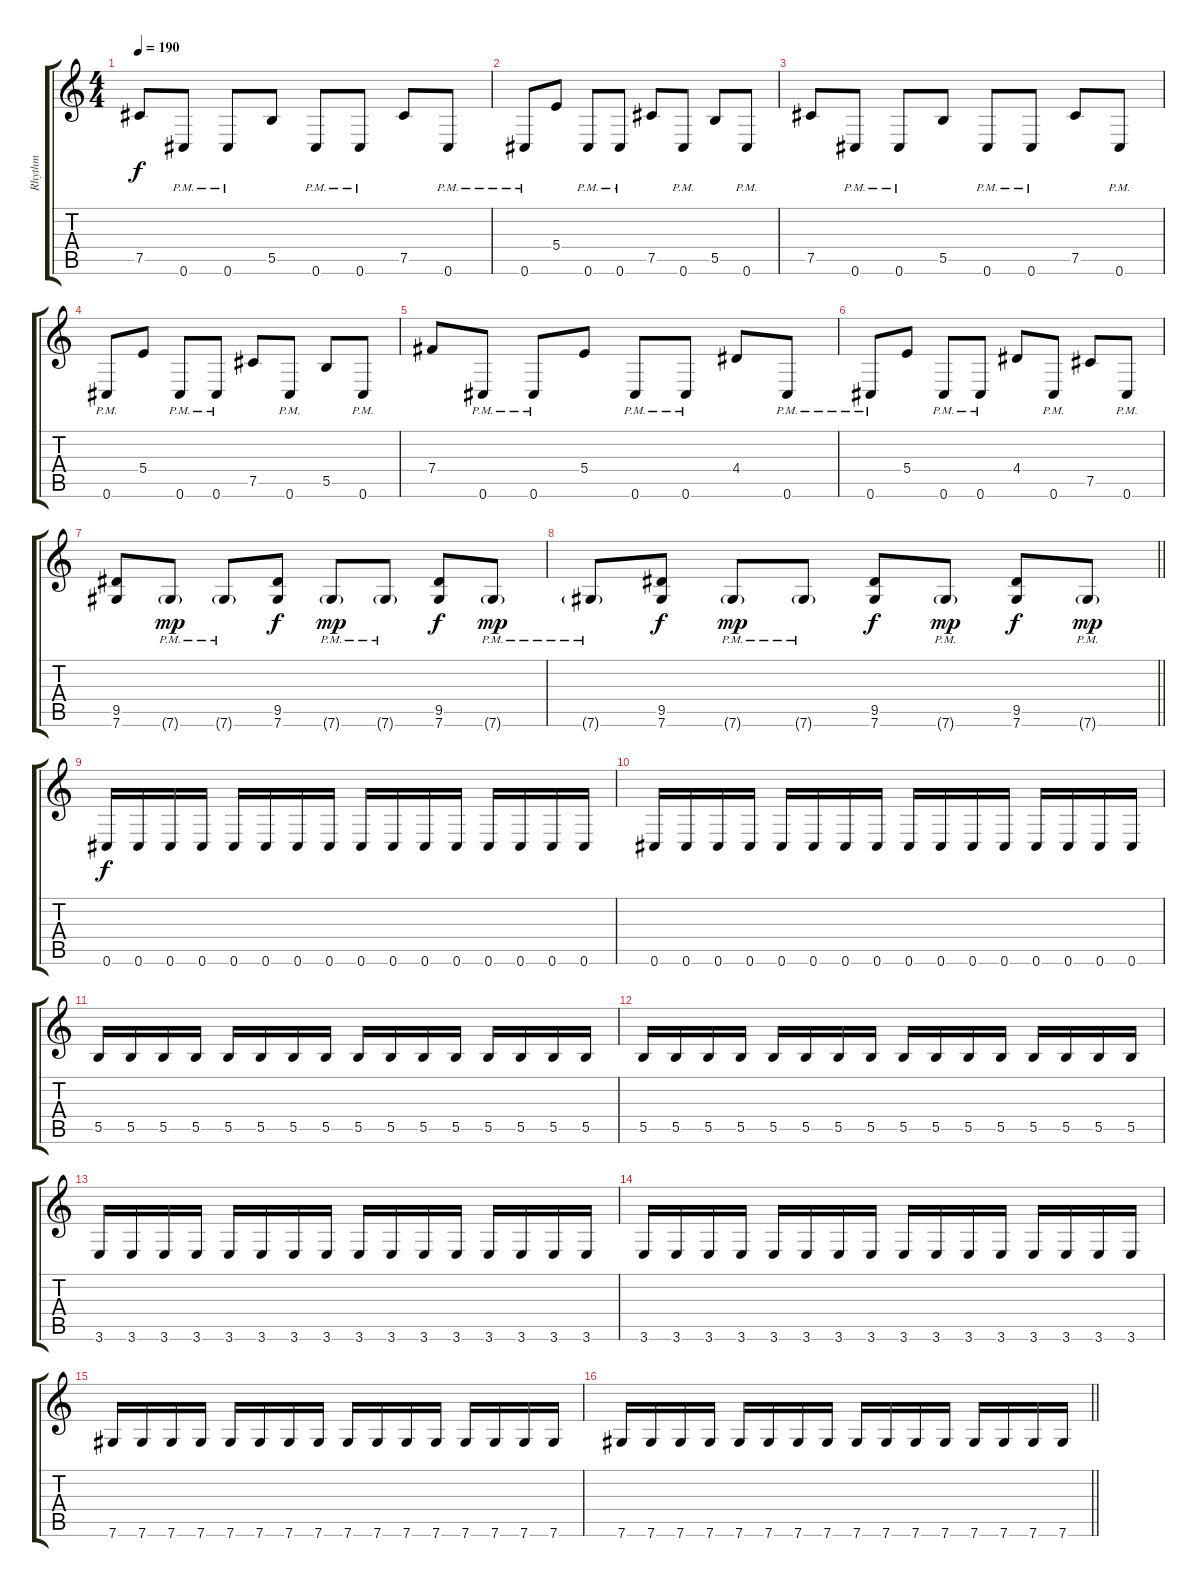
\track ("Rhythm" "Rhythm") {instrument distortionguitar}
\staff {score tabs}
\tuning (Db4 Ab3 E3 B2 Gb2 Db2) {hide}
\ts (4 4)
\tempo 190
\clef g2
\ks c
7.5.8{dy f} 0.6{pm}.8 0.6{pm}.8 5.5.8 0.6{pm}.8 0.6{pm}.8 7.5.8 0.6{pm}.8 |
0.6{pm}.8 5.4.8 0.6{pm}.8 0.6{pm}.8 7.5.8 0.6{pm}.8 5.5.8 0.6{pm}.8 |
7.5.8 0.6{pm}.8 0.6{pm}.8 5.5.8 0.6{pm}.8 0.6{pm}.8 7.5.8 0.6{pm}.8 |
0.6{pm}.8 5.4.8 0.6{pm}.8 0.6{pm}.8 7.5.8 0.6{pm}.8 5.5.8 0.6{pm}.8 |
7.4.8 0.6{pm}.8 0.6{pm}.8 5.4.8 0.6{pm}.8 0.6{pm}.8 4.4.8 0.6{pm}.8 |
0.6{pm}.8 5.4.8 0.6{pm}.8 0.6{pm}.8 4.4.8 0.6{pm}.8 7.5.8 0.6{pm}.8 |
(9.5 7.6).8 7.6{g pm}.8{dy mp} 7.6{g pm}.8 (9.5 7.6).8{dy f} 7.6{g pm}.8{dy mp} 7.6{g pm}.8 (9.5 7.6).8{dy f} 7.6{g pm}.8{dy mp} |
\barLineRight lightlight
7.6{g pm}.8 (9.5 7.6).8{dy f} 7.6{g pm}.8{dy mp} 7.6{g pm}.8 (9.5 7.6).8{dy f} 7.6{g pm}.8{dy mp} (9.5 7.6).8{dy f} 7.6{g pm}.8{dy mp} |
0.6.16{dy f} 0.6.16 0.6.16 0.6.16 0.6.16 0.6.16 0.6.16 0.6.16 0.6.16 0.6.16 0.6.16 0.6.16 0.6.16 0.6.16 0.6.16 0.6.16 |
0.6.16 0.6.16 0.6.16 0.6.16 0.6.16 0.6.16 0.6.16 0.6.16 0.6.16 0.6.16 0.6.16 0.6.16 0.6.16 0.6.16 0.6.16 0.6.16 |
5.5.16 5.5.16 5.5.16 5.5.16 5.5.16 5.5.16 5.5.16 5.5.16 5.5.16 5.5.16 5.5.16 5.5.16 5.5.16 5.5.16 5.5.16 5.5.16 |
5.5.16 5.5.16 5.5.16 5.5.16 5.5.16 5.5.16 5.5.16 5.5.16 5.5.16 5.5.16 5.5.16 5.5.16 5.5.16 5.5.16 5.5.16 5.5.16 |
3.6.16 3.6.16 3.6.16 3.6.16 3.6.16 3.6.16 3.6.16 3.6.16 3.6.16 3.6.16 3.6.16 3.6.16 3.6.16 3.6.16 3.6.16 3.6.16 |
3.6.16 3.6.16 3.6.16 3.6.16 3.6.16 3.6.16 3.6.16 3.6.16 3.6.16 3.6.16 3.6.16 3.6.16 3.6.16 3.6.16 3.6.16 3.6.16 |
7.6.16 7.6.16 7.6.16 7.6.16 7.6.16 7.6.16 7.6.16 7.6.16 7.6.16 7.6.16 7.6.16 7.6.16 7.6.16 7.6.16 7.6.16 7.6.16 |
\barLineRight lightlight
7.6.16 7.6.16 7.6.16 7.6.16 7.6.16 7.6.16 7.6.16 7.6.16 7.6.16 7.6.16 7.6.16 7.6.16 7.6.16 7.6.16 7.6.16 7.6.16
